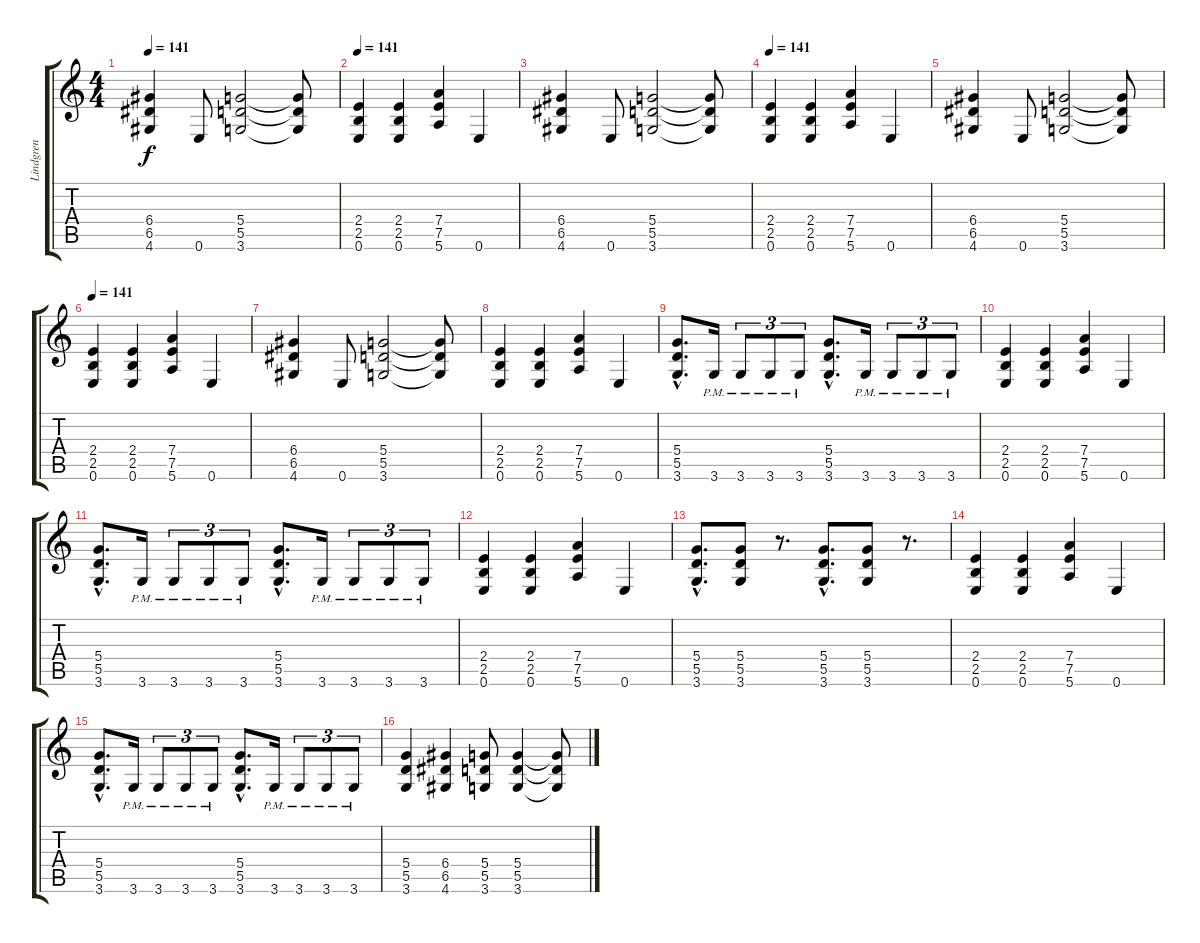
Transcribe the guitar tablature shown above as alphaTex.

\track ("Lindgren" "Lindgren") {instrument distortionguitar}
\staff {score tabs}
\tuning (E4 B3 G3 D3 A2 E2) {hide}
\ts (4 4)
\tempo 141
\clef g2
\ks c
(6.4 6.5 4.6).4{dy f} 0.6.8 (5.4 5.5 3.6).2 (5.4{t} 5.5{t} 3.6{t}).8 |
\tempo 141
(2.4 2.5 0.6).4 (2.4 2.5 0.6).4 (7.4 7.5 5.6).4 0.6.4 |
(6.4 6.5 4.6).4 0.6.8 (5.4 5.5 3.6).2 (5.4{t} 5.5{t} 3.6{t}).8 |
\tempo 141
(2.4 2.5 0.6).4 (2.4 2.5 0.6).4 (7.4 7.5 5.6).4 0.6.4 |
(6.4 6.5 4.6).4 0.6.8 (5.4 5.5 3.6).2 (5.4{t} 5.5{t} 3.6{t}).8 |
\tempo 141
(2.4 2.5 0.6).4 (2.4 2.5 0.6).4 (7.4 7.5 5.6).4 0.6.4 |
(6.4 6.5 4.6).4 0.6.8 (5.4 5.5 3.6).2 (5.4{t} 5.5{t} 3.6{t}).8 |
(2.4 2.5 0.6).4 (2.4 2.5 0.6).4 (7.4 7.5 5.6).4 0.6.4 |
(5.4{hac} 5.5{hac} 3.6{hac}).8{d} 3.6{pm}.16 3.6{pm}.8{tu (3 2)} 3.6{pm}.8{tu (3 2)} 3.6{pm}.8{tu (3 2)} (5.4{hac} 5.5{hac} 3.6{hac}).8{d} 3.6{pm}.16 3.6{pm}.8{tu (3 2)} 3.6{pm}.8{tu (3 2)} 3.6{pm}.8{tu (3 2)} |
(2.4 2.5 0.6).4 (2.4 2.5 0.6).4 (7.4 7.5 5.6).4 0.6.4 |
(5.4{hac} 5.5{hac} 3.6{hac}).8{d} 3.6{pm}.16 3.6{pm}.8{tu (3 2)} 3.6{pm}.8{tu (3 2)} 3.6{pm}.8{tu (3 2)} (5.4{hac} 5.5{hac} 3.6{hac}).8{d} 3.6{pm}.16 3.6{pm}.8{tu (3 2)} 3.6{pm}.8{tu (3 2)} 3.6{pm}.8{tu (3 2)} |
(2.4 2.5 0.6).4 (2.4 2.5 0.6).4 (7.4 7.5 5.6).4 0.6.4 |
(5.4{hac} 5.5{hac} 3.6{hac}).8{d} (5.4 5.5 3.6).8 r.8{d} (5.4{hac} 5.5{hac} 3.6{hac}).8{d} (5.4 5.5 3.6).8 r.8{d} |
(2.4 2.5 0.6).4 (2.4 2.5 0.6).4 (7.4 7.5 5.6).4 0.6.4 |
(5.4{hac} 5.5{hac} 3.6{hac}).8{d} 3.6{pm}.16 3.6{pm}.8{tu (3 2)} 3.6{pm}.8{tu (3 2)} 3.6{pm}.8{tu (3 2)} (5.4{hac} 5.5{hac} 3.6{hac}).8{d} 3.6{pm}.16 3.6{pm}.8{tu (3 2)} 3.6{pm}.8{tu (3 2)} 3.6{pm}.8{tu (3 2)} |
(5.4 5.5 3.6).4 (6.4 6.5 4.6).4 (5.4 5.5 3.6).8 (5.4 5.5 3.6).4 (5.4{t} 5.5{t} 3.6{t}).8
